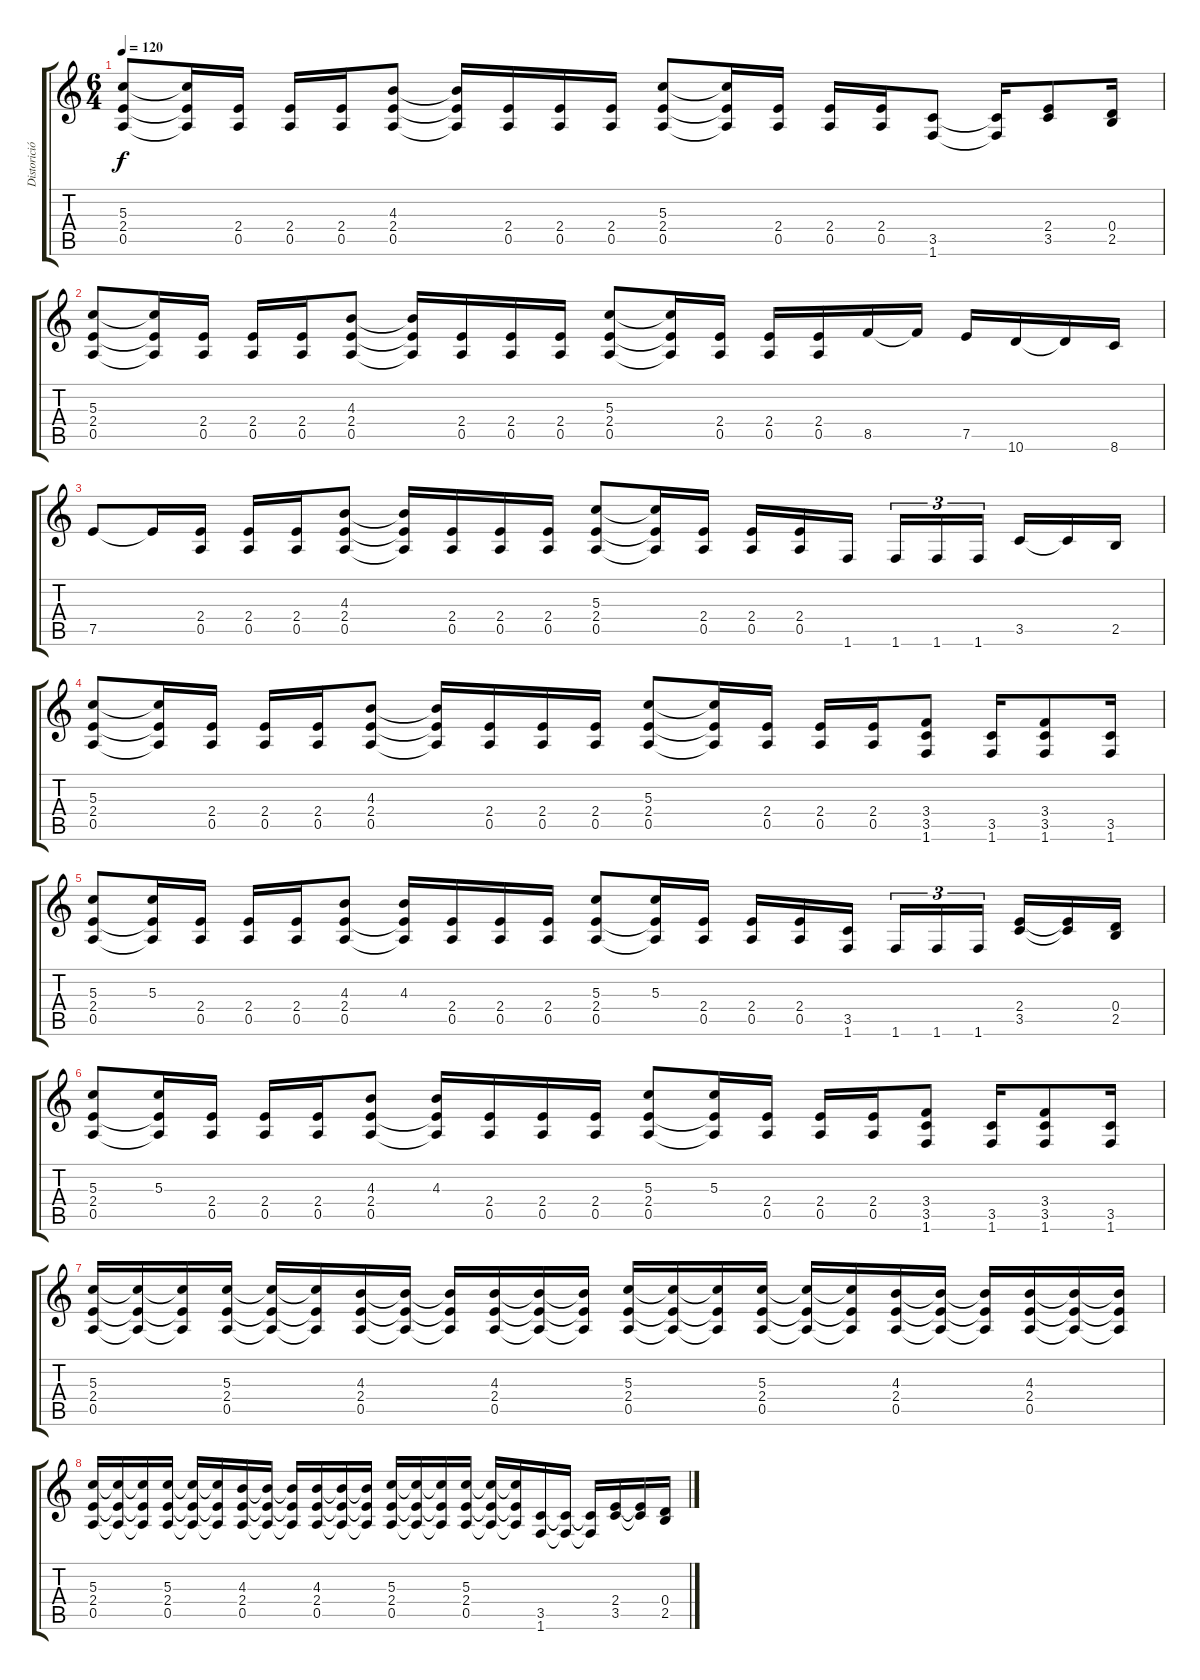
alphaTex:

\track ("Distorición (Melodía)" "Distorició") {instrument distortionguitar}
\staff {score tabs}
\tuning (E4 B3 G3 D3 A2 E2) {hide}
\ts (6 4)
\tempo 120
\clef g2
\ks c
(5.3 2.4 0.5).8{dy f} (5.3{t} 2.4{t} 0.5{t}).16 (2.4 0.5).16 (2.4 0.5).16 (2.4 0.5).16 (4.3 2.4 0.5).8 (4.3{t} 2.4{t} 0.5{t}).16 (2.4 0.5).16 (2.4 0.5).16 (2.4 0.5).16 (5.3 2.4 0.5).8 (5.3{t} 2.4{t} 0.5{t}).16 (2.4 0.5).16 (2.4 0.5).16 (2.4 0.5).16 (3.5 1.6).8 (3.5{t} 1.6{t}).16 (2.4 3.5).8 (0.4 2.5).16 |
(5.3 2.4 0.5).8 (5.3{t} 2.4{t} 0.5{t}).16 (2.4 0.5).16 (2.4 0.5).16 (2.4 0.5).16 (4.3 2.4 0.5).8 (4.3{t} 2.4{t} 0.5{t}).16 (2.4 0.5).16 (2.4 0.5).16 (2.4 0.5).16 (5.3 2.4 0.5).8 (5.3{t} 2.4{t} 0.5{t}).16 (2.4 0.5).16 (2.4 0.5).16 (2.4 0.5).16 8.5.16 8.5{t}.16 7.5.16 10.6.16 10.6{t}.16 8.6.16 |
7.5.8 7.5{t}.16 (2.4 0.5).16 (2.4 0.5).16 (2.4 0.5).16 (4.3 2.4 0.5).8 (4.3{t} 2.4{t} 0.5{t}).16 (2.4 0.5).16 (2.4 0.5).16 (2.4 0.5).16 (5.3 2.4 0.5).8 (5.3{t} 2.4{t} 0.5{t}).16 (2.4 0.5).16 (2.4 0.5).16 (2.4 0.5).16 1.6.16 1.6.16{tu (3 2)} 1.6.16{tu (3 2)} 1.6.16{tu (3 2)} 3.5.16 3.5{t}.16 2.5.16 |
(5.3 2.4 0.5).8 (5.3{t} 2.4{t} 0.5{t}).16 (2.4 0.5).16 (2.4 0.5).16 (2.4 0.5).16 (4.3 2.4 0.5).8 (4.3{t} 2.4{t} 0.5{t}).16 (2.4 0.5).16 (2.4 0.5).16 (2.4 0.5).16 (5.3 2.4 0.5).8 (5.3{t} 2.4{t} 0.5{t}).16 (2.4 0.5).16 (2.4 0.5).16 (2.4 0.5).16 (3.4 3.5 1.6).8 (3.5 1.6).16 (3.4 3.5 1.6).8 (3.5 1.6).16 |
(5.3 2.4 0.5).8 (5.3 2.4{t} 0.5{t}).16 (2.4 0.5).16 (2.4 0.5).16 (2.4 0.5).16 (4.3 2.4 0.5).8 (4.3 2.4{t} 0.5{t}).16 (2.4 0.5).16 (2.4 0.5).16 (2.4 0.5).16 (5.3 2.4 0.5).8 (5.3 2.4{t} 0.5{t}).16 (2.4 0.5).16 (2.4 0.5).16 (2.4 0.5).16 (3.5 1.6).16 1.6.16{tu (3 2)} 1.6.16{tu (3 2)} 1.6.16{tu (3 2)} (2.4 3.5).16 (2.4{t} 3.5{t}).16 (0.4 2.5).16 |
(5.3 2.4 0.5).8 (5.3 2.4{t} 0.5{t}).16 (2.4 0.5).16 (2.4 0.5).16 (2.4 0.5).16 (4.3 2.4 0.5).8 (4.3 2.4{t} 0.5{t}).16 (2.4 0.5).16 (2.4 0.5).16 (2.4 0.5).16 (5.3 2.4 0.5).8 (5.3 2.4{t} 0.5{t}).16 (2.4 0.5).16 (2.4 0.5).16 (2.4 0.5).16 (3.4 3.5 1.6).8 (3.5 1.6).16 (3.4 3.5 1.6).8 (3.5 1.6).16 |
(5.3 2.4 0.5).16 (5.3{t} 2.4{t} 0.5{t}).16 (5.3{t} 2.4{t} 0.5{t}).16 (5.3 2.4 0.5).16 (5.3{t} 2.4{t} 0.5{t}).16 (5.3{t} 2.4{t} 0.5{t}).16 (4.3 2.4 0.5).16 (4.3{t} 2.4{t} 0.5{t}).16 (4.3{t} 2.4{t} 0.5{t}).16 (4.3 2.4 0.5).16 (4.3{t} 2.4{t} 0.5{t}).16 (4.3{t} 2.4{t} 0.5{t}).16 (5.3 2.4 0.5).16 (5.3{t} 2.4{t} 0.5{t}).16 (5.3{t} 2.4{t} 0.5{t}).16 (5.3 2.4 0.5).16 (5.3{t} 2.4{t} 0.5{t}).16 (5.3{t} 2.4{t} 0.5{t}).16 (4.3 2.4 0.5).16 (4.3{t} 2.4{t} 0.5{t}).16 (4.3{t} 2.4{t} 0.5{t}).16 (4.3 2.4 0.5).16 (4.3{t} 2.4{t} 0.5{t}).16 (4.3{t} 2.4{t} 0.5{t}).16 |
(5.3 2.4 0.5).16 (5.3{t} 2.4{t} 0.5{t}).16 (5.3{t} 2.4{t} 0.5{t}).16 (5.3 2.4 0.5).16 (5.3{t} 2.4{t} 0.5{t}).16 (5.3{t} 2.4{t} 0.5{t}).16 (4.3 2.4 0.5).16 (4.3{t} 2.4{t} 0.5{t}).16 (4.3{t} 2.4{t} 0.5{t}).16 (4.3 2.4 0.5).16 (4.3{t} 2.4{t} 0.5{t}).16 (4.3{t} 2.4{t} 0.5{t}).16 (5.3 2.4 0.5).16 (5.3{t} 2.4{t} 0.5{t}).16 (5.3{t} 2.4{t} 0.5{t}).16 (5.3 2.4 0.5).16 (5.3{t} 2.4{t} 0.5{t}).16 (5.3{t} 2.4{t} 0.5{t}).16 (3.5 1.6).16 (3.5{t} 1.6{t}).16 (3.5{t} 1.6{t}).16 (2.4 3.5).16 (2.4{t} 3.5{t}).16 (0.4 2.5).16
